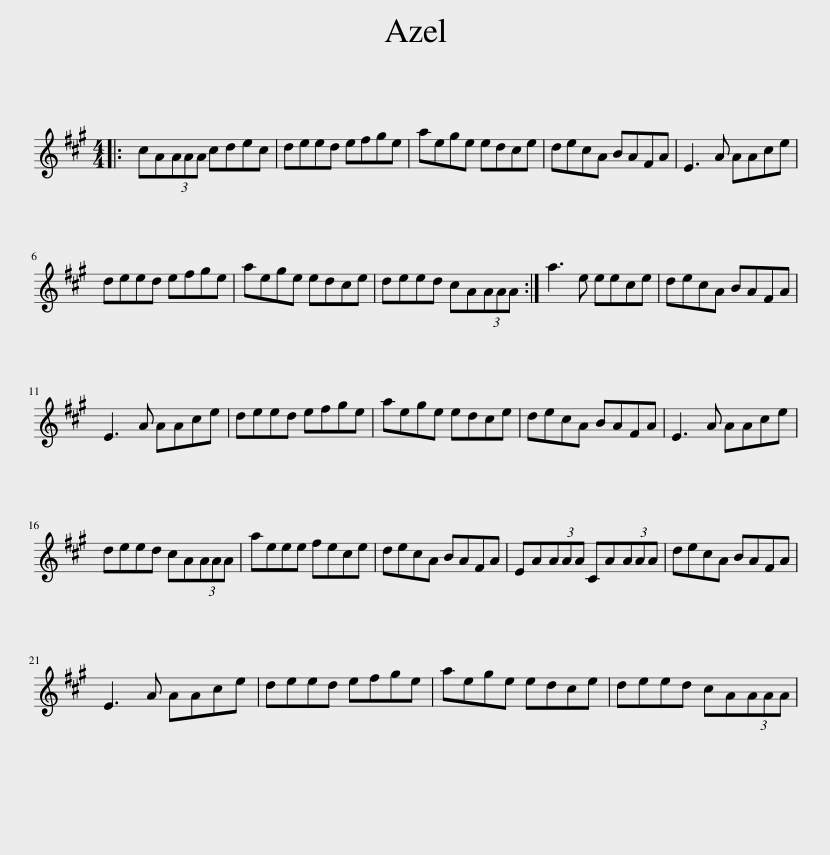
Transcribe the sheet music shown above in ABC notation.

X:1
L:1/8
M:4/4
I:linebreak $
K:A
V:1 treble
V:1
|: cA(3AAA cdec | deed efge | aege edce | decA BAFA | E3 A AAce |$ %5
 deed efge | aege edce | deed cA(3AAA :| a3 e eece | decA BAFA |$ %10
 E3 A AAce | deed efge | aege edce | decA BAFA | E3 A AAce |$ %15
 deed cA(3AAA | aeee fece | decA BAFA | EA(3AAA CA(3AAA | decA BAFA |$ %20
 E3 A AAce | deed efge | aege edce | deed cA(3AAA | %24
